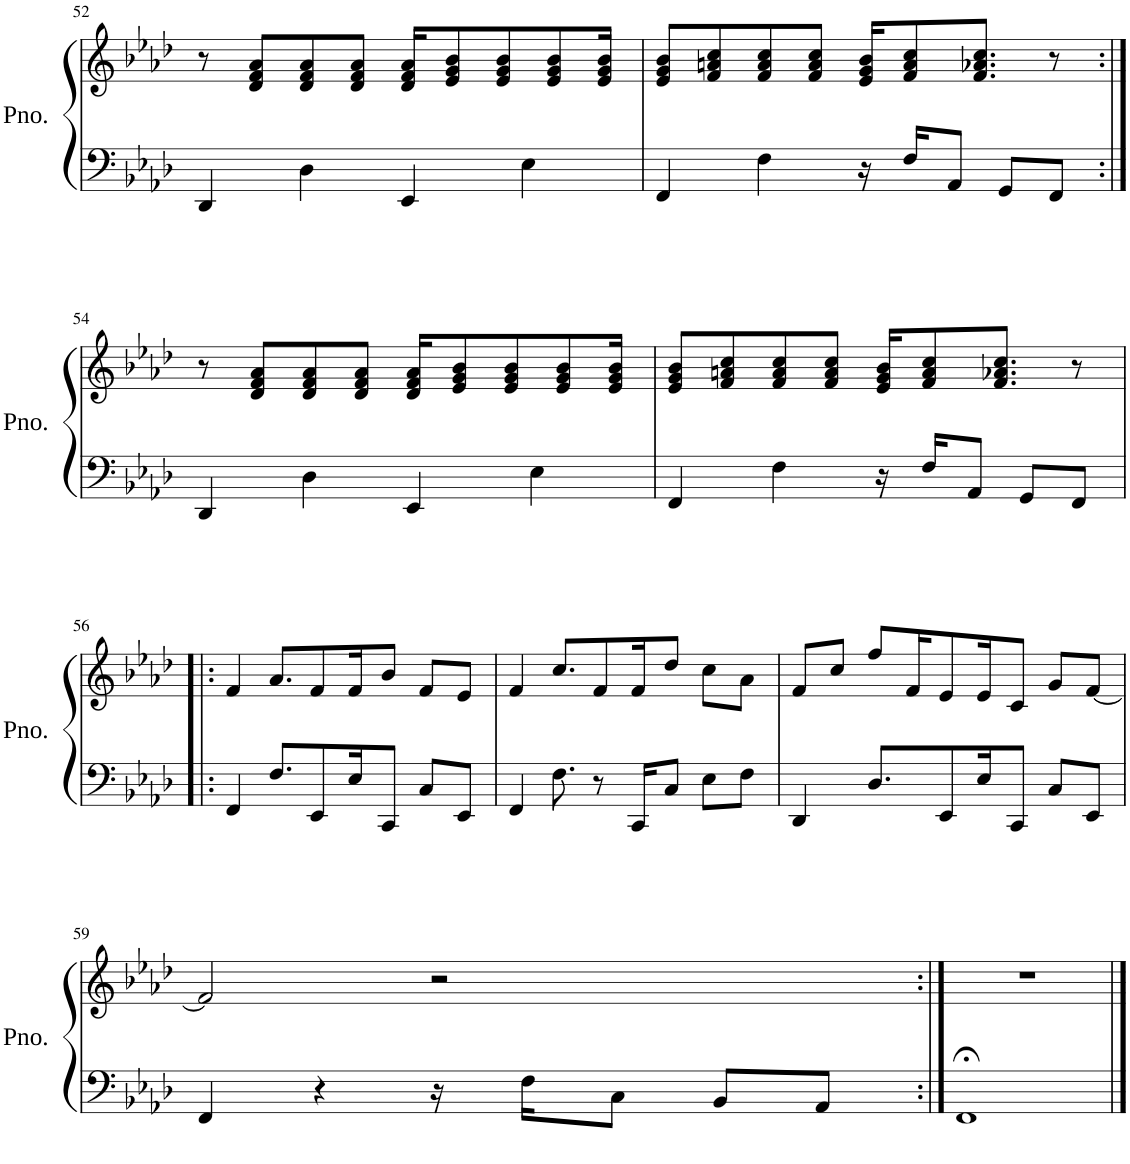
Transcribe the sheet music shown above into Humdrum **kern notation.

**kern	**kern
*part1	*part1
*staff2	*staff1
*I"Piano	*
*I'Pno.	*
!!LO:PB:g=z
*clefF4	*clefG2
*k[b-e-a-d-]	*k[b-e-a-d-]
*M4/4	*M4/4
=52	=52
4DD-/	8r
.	8d-/ 8f/ 8a-/L
4D-\	8d-/ 8f/ 8a-/
.	8d-/ 8f/ 8a-/J
4EE-/	16d-/ 16f/ 16a-/KL
.	8e-/ 8g/ 8b-/
.	8e-/ 8g/ 8b-/
4E-\	.
.	8e-/ 8g/ 8b-/
.	16e-/ 16g/ 16b-/Jk
=53	=53
4FF/	8e-/ 8g/ 8b-/L
.	8f/ 8an/ 8cc/
4F\	8f/ 8a/ 8cc/
.	8f/ 8a/ 8cc/J
16r	16e-/ 16g/ 16b-/KL
16F/KL	8f/ 8a/ 8cc/
8AA-/J	.
.	8.f/ 8.a-X/ 8.cc/J
8GG/L	.
8FF/J	8r
!!LO:LB:g=z
=54:|!	=54:|!
4DD-/	8r
.	8d-/ 8f/ 8a-/L
4D-\	8d-/ 8f/ 8a-/
.	8d-/ 8f/ 8a-/J
4EE-/	16d-/ 16f/ 16a-/KL
.	8e-/ 8g/ 8b-/
.	8e-/ 8g/ 8b-/
4E-\	.
.	8e-/ 8g/ 8b-/
.	16e-/ 16g/ 16b-/Jk
=55	=55
4FF/	8e-/ 8g/ 8b-/L
.	8f/ 8an/ 8cc/
4F\	8f/ 8a/ 8cc/
.	8f/ 8a/ 8cc/J
16r	16e-/ 16g/ 16b-/KL
16F/KL	8f/ 8a/ 8cc/
8AA-/J	.
.	8.f/ 8.a-X/ 8.cc/J
8GG/L	.
8FF/J	8r
!!LO:LB:g=z
=56!|:	=56!|:
4FF/	4f/
8.F/L	8.a-/L
8EE-/	8f/
16E-/K	16f/K
8CC/J	8b-/J
8C/L	8f/L
8EE-/J	8e-/J
=57	=57
4FF/	4f/
8.F\	8.cc/L
8r	8f/
16CC/KL	16f/K
8C/J	8dd-/J
8E-\L	8cc\L
8F\J	8a-\J
=58	=58
4DD-/	8f/L
.	8cc/J
8.D-/L	8ff/L
.	16f/K
8EE-/	8e-/
16E-/K	16e-/K
8CC/J	8c/J
8C/L	8g/L
8EE-/J	[8f/J
!!LO:LB:g=z
=59	=59
4FF/	2f/]
4r	.
16r	2r
16F\KL	.
8C\J	.
8BB-/L	.
8AA-/J	.
=60:|!	=60:|!
1FF;<	1r
==	==
*-	*-
